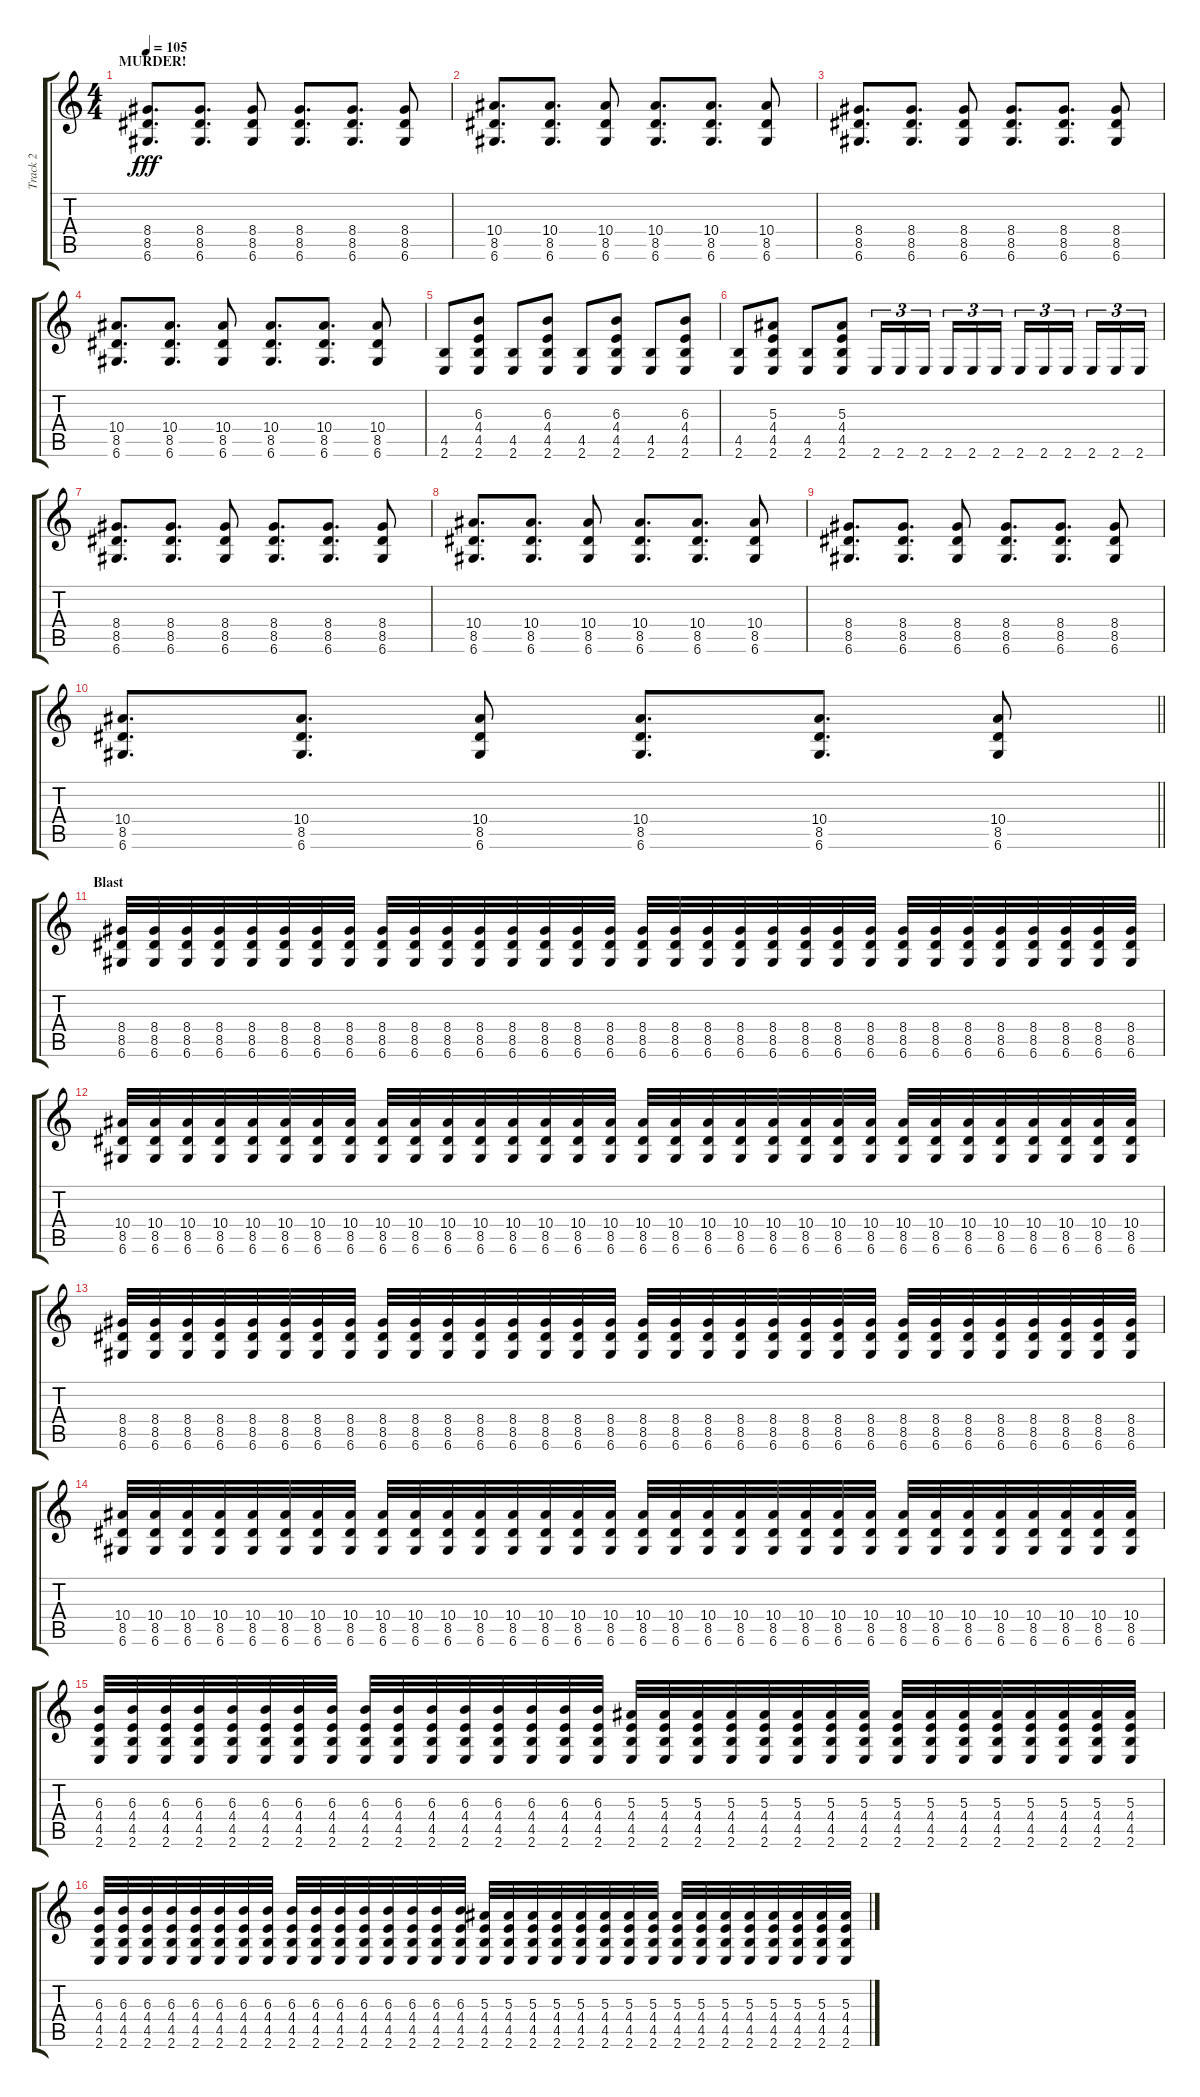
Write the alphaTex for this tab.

\track ("Track 2" "Track 2") {instrument distortionguitar}
\staff {score tabs}
\tuning (D4 A3 F3 C3 G2 D2) {hide}
\ts (4 4)
\section ("" "MURDER!")
\tempo 105
\clef g2
\ks c
(8.4 8.5 6.6).8{d dy fff} (8.4 8.5 6.6).8{d} (8.4 8.5 6.6).8 (8.4 8.5 6.6).8{d} (8.4 8.5 6.6).8{d} (8.4 8.5 6.6).8 |
(10.4 8.5 6.6).8{d} (10.4 8.5 6.6).8{d} (10.4 8.5 6.6).8 (10.4 8.5 6.6).8{d} (10.4 8.5 6.6).8{d} (10.4 8.5 6.6).8 |
(8.4 8.5 6.6).8{d} (8.4 8.5 6.6).8{d} (8.4 8.5 6.6).8 (8.4 8.5 6.6).8{d} (8.4 8.5 6.6).8{d} (8.4 8.5 6.6).8 |
(10.4 8.5 6.6).8{d} (10.4 8.5 6.6).8{d} (10.4 8.5 6.6).8 (10.4 8.5 6.6).8{d} (10.4 8.5 6.6).8{d} (10.4 8.5 6.6).8 |
(4.5 2.6).8 (6.3 4.4 4.5 2.6).8 (4.5 2.6).8 (6.3 4.4 4.5 2.6).8 (4.5 2.6).8 (6.3 4.4 4.5 2.6).8 (4.5 2.6).8 (6.3 4.4 4.5 2.6).8 |
(4.5 2.6).8 (5.3 4.4 4.5 2.6).8 (4.5 2.6).8 (5.3 4.4 4.5 2.6).8 2.6.16{tu (3 2)} 2.6.16{tu (3 2)} 2.6.16{tu (3 2) beam splitsecondary} 2.6.16{tu (3 2)} 2.6.16{tu (3 2)} 2.6.16{tu (3 2)} 2.6.16{tu (3 2)} 2.6.16{tu (3 2)} 2.6.16{tu (3 2) beam splitsecondary} 2.6.16{tu (3 2)} 2.6.16{tu (3 2)} 2.6.16{tu (3 2)} |
(8.4 8.5 6.6).8{d} (8.4 8.5 6.6).8{d} (8.4 8.5 6.6).8 (8.4 8.5 6.6).8{d} (8.4 8.5 6.6).8{d} (8.4 8.5 6.6).8 |
(10.4 8.5 6.6).8{d} (10.4 8.5 6.6).8{d} (10.4 8.5 6.6).8 (10.4 8.5 6.6).8{d} (10.4 8.5 6.6).8{d} (10.4 8.5 6.6).8 |
(8.4 8.5 6.6).8{d} (8.4 8.5 6.6).8{d} (8.4 8.5 6.6).8 (8.4 8.5 6.6).8{d} (8.4 8.5 6.6).8{d} (8.4 8.5 6.6).8 |
\barLineRight lightlight
(10.4 8.5 6.6).8{d} (10.4 8.5 6.6).8{d} (10.4 8.5 6.6).8 (10.4 8.5 6.6).8{d} (10.4 8.5 6.6).8{d} (10.4 8.5 6.6).8 |
\section ("" "Blast")
(8.4 8.5 6.6).32 (8.4 8.5 6.6).32 (8.4 8.5 6.6).32 (8.4 8.5 6.6).32 (8.4 8.5 6.6).32 (8.4 8.5 6.6).32 (8.4 8.5 6.6).32 (8.4 8.5 6.6).32 (8.4 8.5 6.6).32 (8.4 8.5 6.6).32 (8.4 8.5 6.6).32 (8.4 8.5 6.6).32 (8.4 8.5 6.6).32 (8.4 8.5 6.6).32 (8.4 8.5 6.6).32 (8.4 8.5 6.6).32 (8.4 8.5 6.6).32 (8.4 8.5 6.6).32 (8.4 8.5 6.6).32 (8.4 8.5 6.6).32 (8.4 8.5 6.6).32 (8.4 8.5 6.6).32 (8.4 8.5 6.6).32 (8.4 8.5 6.6).32 (8.4 8.5 6.6).32 (8.4 8.5 6.6).32 (8.4 8.5 6.6).32 (8.4 8.5 6.6).32 (8.4 8.5 6.6).32 (8.4 8.5 6.6).32 (8.4 8.5 6.6).32 (8.4 8.5 6.6).32 |
(10.4 8.5 6.6).32 (10.4 8.5 6.6).32 (10.4 8.5 6.6).32 (10.4 8.5 6.6).32 (10.4 8.5 6.6).32 (10.4 8.5 6.6).32 (10.4 8.5 6.6).32 (10.4 8.5 6.6).32 (10.4 8.5 6.6).32 (10.4 8.5 6.6).32 (10.4 8.5 6.6).32 (10.4 8.5 6.6).32 (10.4 8.5 6.6).32 (10.4 8.5 6.6).32 (10.4 8.5 6.6).32 (10.4 8.5 6.6).32 (10.4 8.5 6.6).32 (10.4 8.5 6.6).32 (10.4 8.5 6.6).32 (10.4 8.5 6.6).32 (10.4 8.5 6.6).32 (10.4 8.5 6.6).32 (10.4 8.5 6.6).32 (10.4 8.5 6.6).32 (10.4 8.5 6.6).32 (10.4 8.5 6.6).32 (10.4 8.5 6.6).32 (10.4 8.5 6.6).32 (10.4 8.5 6.6).32 (10.4 8.5 6.6).32 (10.4 8.5 6.6).32 (10.4 8.5 6.6).32 |
(8.4 8.5 6.6).32 (8.4 8.5 6.6).32 (8.4 8.5 6.6).32 (8.4 8.5 6.6).32 (8.4 8.5 6.6).32 (8.4 8.5 6.6).32 (8.4 8.5 6.6).32 (8.4 8.5 6.6).32 (8.4 8.5 6.6).32 (8.4 8.5 6.6).32 (8.4 8.5 6.6).32 (8.4 8.5 6.6).32 (8.4 8.5 6.6).32 (8.4 8.5 6.6).32 (8.4 8.5 6.6).32 (8.4 8.5 6.6).32 (8.4 8.5 6.6).32 (8.4 8.5 6.6).32 (8.4 8.5 6.6).32 (8.4 8.5 6.6).32 (8.4 8.5 6.6).32 (8.4 8.5 6.6).32 (8.4 8.5 6.6).32 (8.4 8.5 6.6).32 (8.4 8.5 6.6).32 (8.4 8.5 6.6).32 (8.4 8.5 6.6).32 (8.4 8.5 6.6).32 (8.4 8.5 6.6).32 (8.4 8.5 6.6).32 (8.4 8.5 6.6).32 (8.4 8.5 6.6).32 |
(10.4 8.5 6.6).32 (10.4 8.5 6.6).32 (10.4 8.5 6.6).32 (10.4 8.5 6.6).32 (10.4 8.5 6.6).32 (10.4 8.5 6.6).32 (10.4 8.5 6.6).32 (10.4 8.5 6.6).32 (10.4 8.5 6.6).32 (10.4 8.5 6.6).32 (10.4 8.5 6.6).32 (10.4 8.5 6.6).32 (10.4 8.5 6.6).32 (10.4 8.5 6.6).32 (10.4 8.5 6.6).32 (10.4 8.5 6.6).32 (10.4 8.5 6.6).32 (10.4 8.5 6.6).32 (10.4 8.5 6.6).32 (10.4 8.5 6.6).32 (10.4 8.5 6.6).32 (10.4 8.5 6.6).32 (10.4 8.5 6.6).32 (10.4 8.5 6.6).32 (10.4 8.5 6.6).32 (10.4 8.5 6.6).32 (10.4 8.5 6.6).32 (10.4 8.5 6.6).32 (10.4 8.5 6.6).32 (10.4 8.5 6.6).32 (10.4 8.5 6.6).32 (10.4 8.5 6.6).32 |
(6.3 4.4 4.5 2.6).32 (6.3 4.4 4.5 2.6).32 (6.3 4.4 4.5 2.6).32 (6.3 4.4 4.5 2.6).32 (6.3 4.4 4.5 2.6).32 (6.3 4.4 4.5 2.6).32 (6.3 4.4 4.5 2.6).32 (6.3 4.4 4.5 2.6).32 (6.3 4.4 4.5 2.6).32 (6.3 4.4 4.5 2.6).32 (6.3 4.4 4.5 2.6).32 (6.3 4.4 4.5 2.6).32 (6.3 4.4 4.5 2.6).32 (6.3 4.4 4.5 2.6).32 (6.3 4.4 4.5 2.6).32 (6.3 4.4 4.5 2.6).32 (5.3 4.4 4.5 2.6).32 (5.3 4.4 4.5 2.6).32 (5.3 4.4 4.5 2.6).32 (5.3 4.4 4.5 2.6).32 (5.3 4.4 4.5 2.6).32 (5.3 4.4 4.5 2.6).32 (5.3 4.4 4.5 2.6).32 (5.3 4.4 4.5 2.6).32 (5.3 4.4 4.5 2.6).32 (5.3 4.4 4.5 2.6).32 (5.3 4.4 4.5 2.6).32 (5.3 4.4 4.5 2.6).32 (5.3 4.4 4.5 2.6).32 (5.3 4.4 4.5 2.6).32 (5.3 4.4 4.5 2.6).32 (5.3 4.4 4.5 2.6).32 |
(6.3 4.4 4.5 2.6).32 (6.3 4.4 4.5 2.6).32 (6.3 4.4 4.5 2.6).32 (6.3 4.4 4.5 2.6).32 (6.3 4.4 4.5 2.6).32 (6.3 4.4 4.5 2.6).32 (6.3 4.4 4.5 2.6).32 (6.3 4.4 4.5 2.6).32 (6.3 4.4 4.5 2.6).32 (6.3 4.4 4.5 2.6).32 (6.3 4.4 4.5 2.6).32 (6.3 4.4 4.5 2.6).32 (6.3 4.4 4.5 2.6).32 (6.3 4.4 4.5 2.6).32 (6.3 4.4 4.5 2.6).32 (6.3 4.4 4.5 2.6).32 (5.3 4.4 4.5 2.6).32 (5.3 4.4 4.5 2.6).32 (5.3 4.4 4.5 2.6).32 (5.3 4.4 4.5 2.6).32 (5.3 4.4 4.5 2.6).32 (5.3 4.4 4.5 2.6).32 (5.3 4.4 4.5 2.6).32 (5.3 4.4 4.5 2.6).32 (5.3 4.4 4.5 2.6).32 (5.3 4.4 4.5 2.6).32 (5.3 4.4 4.5 2.6).32 (5.3 4.4 4.5 2.6).32 (5.3 4.4 4.5 2.6).32 (5.3 4.4 4.5 2.6).32 (5.3 4.4 4.5 2.6).32 (5.3 4.4 4.5 2.6).32
